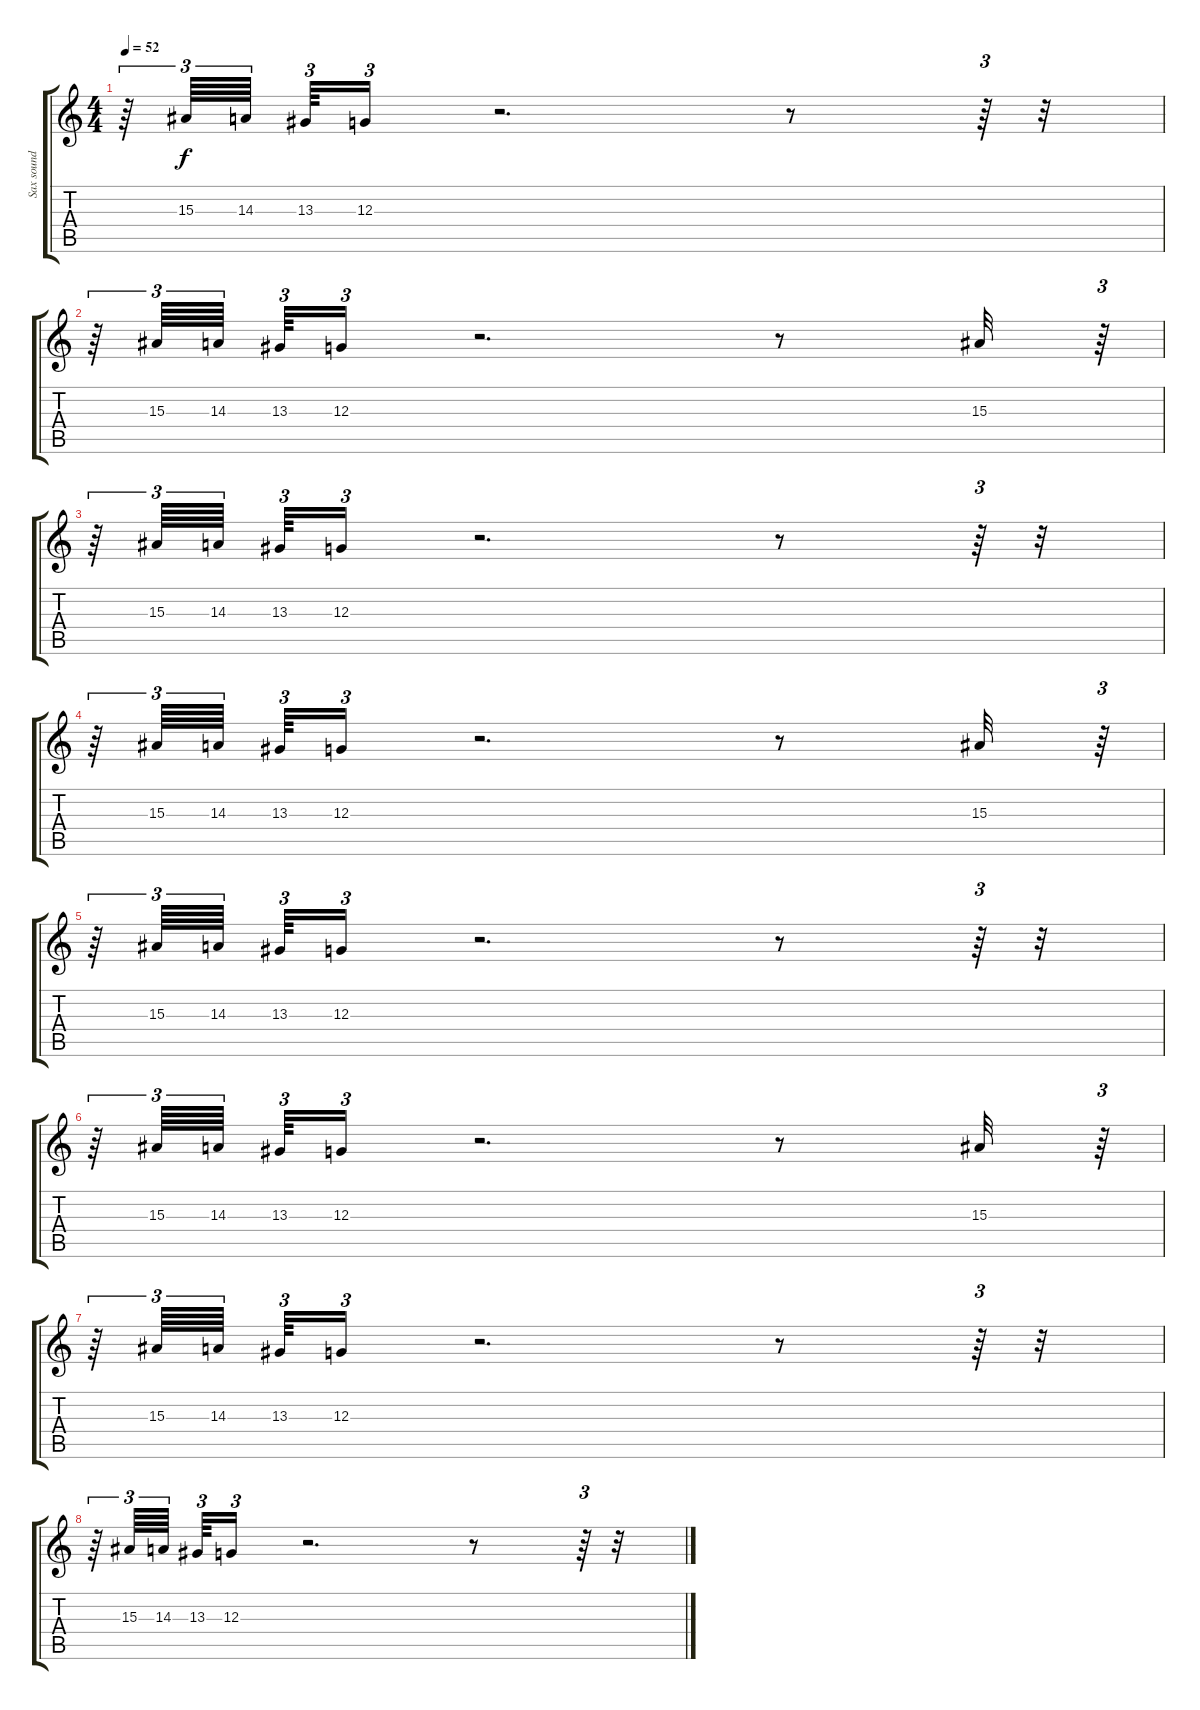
\track ("Sax sound" "Sax sound") {instrument altosax}
\staff {score tabs}
\tuning (E4 B3 G3 D3 A2 E2) {hide}
\ts (4 4)
\tempo 52
\clef g2
\ks c
r.64{tu (3 2) dy f} 15.3.64{tu (3 2)} 14.3.64{tu (3 2)} 13.3.64{tu (3 2)} 12.3.16{tu (3 2)} r.2{d} r.8 r.64{tu (3 2)} r.32 |
r.64{tu (3 2)} 15.3.64{tu (3 2)} 14.3.64{tu (3 2)} 13.3.64{tu (3 2)} 12.3.16{tu (3 2)} r.2{d} r.8 15.3.32 r.64{tu (3 2)} |
r.64{tu (3 2)} 15.3.64{tu (3 2)} 14.3.64{tu (3 2)} 13.3.64{tu (3 2)} 12.3.16{tu (3 2)} r.2{d} r.8 r.64{tu (3 2)} r.32 |
r.64{tu (3 2)} 15.3.64{tu (3 2)} 14.3.64{tu (3 2)} 13.3.64{tu (3 2)} 12.3.16{tu (3 2)} r.2{d} r.8 15.3.32 r.64{tu (3 2)} |
r.64{tu (3 2)} 15.3.64{tu (3 2)} 14.3.64{tu (3 2)} 13.3.64{tu (3 2)} 12.3.16{tu (3 2)} r.2{d} r.8 r.64{tu (3 2)} r.32 |
r.64{tu (3 2)} 15.3.64{tu (3 2)} 14.3.64{tu (3 2)} 13.3.64{tu (3 2)} 12.3.16{tu (3 2)} r.2{d} r.8 15.3.32 r.64{tu (3 2)} |
r.64{tu (3 2)} 15.3.64{tu (3 2)} 14.3.64{tu (3 2)} 13.3.64{tu (3 2)} 12.3.16{tu (3 2)} r.2{d} r.8 r.64{tu (3 2)} r.32 |
r.64{tu (3 2)} 15.3.64{tu (3 2)} 14.3.64{tu (3 2)} 13.3.64{tu (3 2)} 12.3.16{tu (3 2)} r.2{d} r.8 r.64{tu (3 2)} r.32
